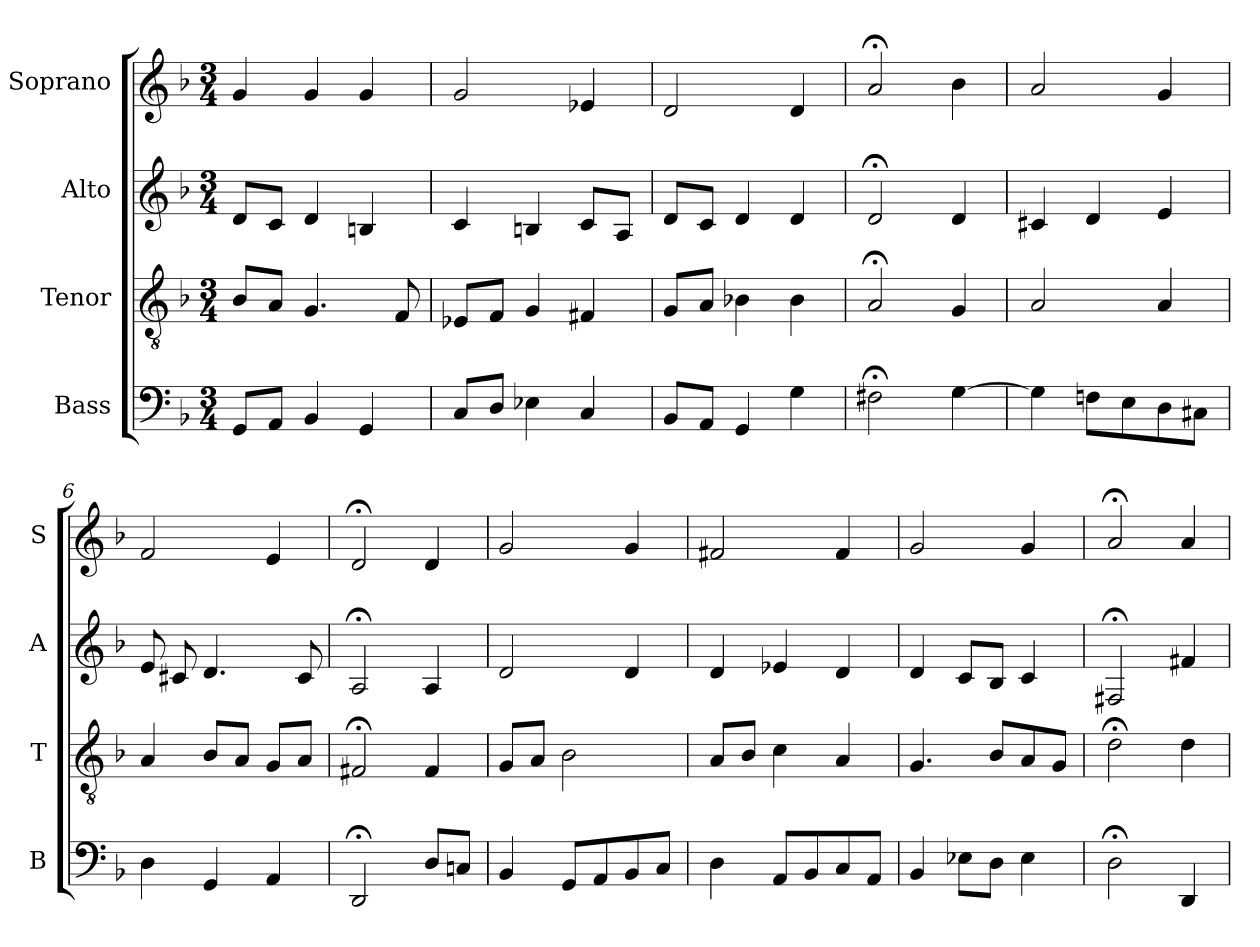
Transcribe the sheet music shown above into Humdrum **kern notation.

**kern	**kern	**kern	**kern
*part4	*part3	*part2	*part1
*staff4	*staff3	*staff2	*staff1
*I"Bass	*I"Tenor	*I"Alto	*I"Soprano
*I'B	*I'T	*I'A	*I'S
*clefF4	*clefGv2	*clefG2	*clefG2
*k[b-]	*k[b-]	*k[b-]	*k[b-]
*G:dor	*G:dor	*G:dor	*G:dor
*M3/4	*M3/4	*M3/4	*M3/4
*MM100	*MM100	*MM100	*MM100
=1	=1	=1	=1
8GGL	8B-L	8dL	4g
8AAJ	8AJ	8cJ	.
4BB-	4.G	4d	4g
4GG	.	4Bn	4g
.	8F	.	.
=2	=2	=2	=2
8CL	8E-XL	4c	2g
8DJ	8FJ	.	.
4E-X	4G	4Bn	.
4C	4F#X	8cL	4e-X
.	.	8AJ	.
=3	=3	=3	=3
8BB-L	8GL	8dL	2d
8AAJ	8AJ	8cJ	.
4GG	4B-X	4d	.
4G	4B-	4d	4d
=4	=4	=4	=4
2F#X;<	2A;<	2d;<	2a;<
[4G	4G	4d	4b-
=5	=5	=5	=5
4G]	2A	4c#X	2a
8FnL	.	4d	.
8E	.	.	.
8D	4A	4e	4g
8C#XJ	.	.	.
=6	=6	=6	=6
4D	4A	8e	2f
.	.	8c#X	.
4GG	8B-L	4.d	.
.	8AJ	.	.
4AA	8GL	.	4e
.	8AJ	8c#	.
=7	=7	=7	=7
2DD;<	2F#X;<	2A;<	2d;<
8DL	4F#	4A	4d
8CnJ	.	.	.
=8	=8	=8	=8
4BB-	8GL	2d	2g
.	8AJ	.	.
8GGL	2B-	.	.
8AA	.	.	.
8BB-	.	4d	4g
8CJ	.	.	.
=9	=9	=9	=9
4D	8AL	4d	2f#X
.	8B-J	.	.
8AAL	4c	4e-X	.
8BB-	.	.	.
8C	4A	4d	4f#
8AAJ	.	.	.
=10	=10	=10	=10
4BB-	4.G	4d	2g
8E-XL	.	8cL	.
8DJ	8B-L	8B-J	.
4E-	8A	4c	4g
.	8GJ	.	.
=11	=11	=11	=11
2D;<	2d;<	2F#X;<	2a;<
4DD	4d	4f#X	4a
=	=	=	=
*-	*-	*-	*-
